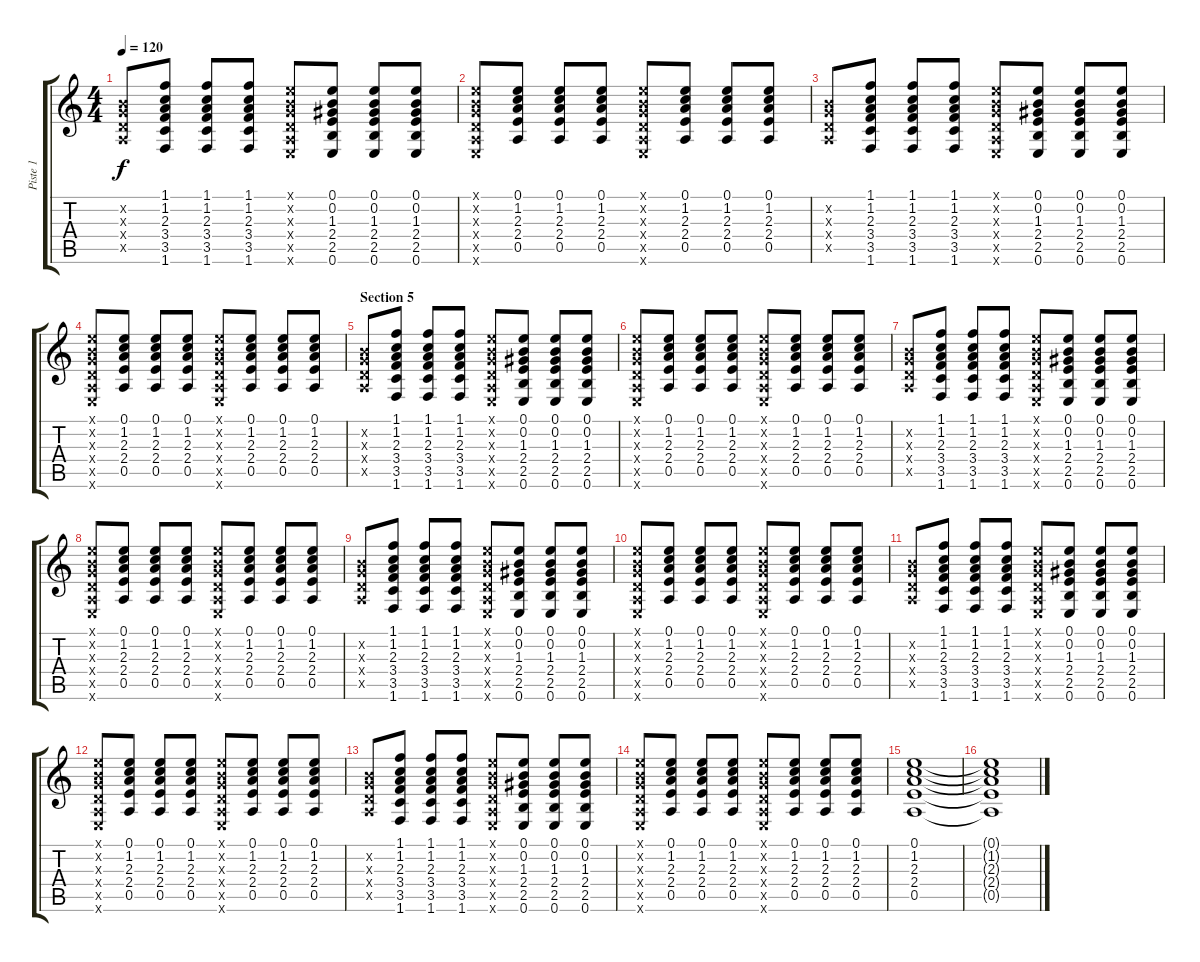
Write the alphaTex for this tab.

\track ("Piste 1" "Piste 1") {instrument electricguitarjazz}
\staff {score tabs}
\tuning (E4 B3 G3 D3 A2 E2) {hide}
\ts (4 4)
\tempo 120
\clef g2
\ks c
(0.2{x} 0.3{x} 0.4{x} 0.5{x}).8{dy f} (1.1 1.2 2.3 3.4 3.5 1.6).8 (1.1 1.2 2.3 3.4 3.5 1.6).8 (1.1 1.2 2.3 3.4 3.5 1.6).8 (0.1{x} 0.2{x} 0.3{x} 0.4{x} 0.5{x} 0.6{x}).8 (0.1 0.2 1.3 2.4 2.5 0.6).8 (0.1 0.2 1.3 2.4 2.5 0.6).8 (0.1 0.2 1.3 2.4 2.5 0.6).8 |
(0.1{x} 0.2{x} 0.3{x} 0.4{x} 0.5{x} 0.6{x}).8 (0.1 1.2 2.3 2.4 0.5).8 (0.1 1.2 2.3 2.4 0.5).8 (0.1 1.2 2.3 2.4 0.5).8 (0.1{x} 0.2{x} 0.3{x} 0.4{x} 0.5{x} 0.6{x}).8 (0.1 1.2 2.3 2.4 0.5).8 (0.1 1.2 2.3 2.4 0.5).8 (0.1 1.2 2.3 2.4 0.5).8 |
(0.2{x} 0.3{x} 0.4{x} 0.5{x}).8 (1.1 1.2 2.3 3.4 3.5 1.6).8 (1.1 1.2 2.3 3.4 3.5 1.6).8 (1.1 1.2 2.3 3.4 3.5 1.6).8 (0.1{x} 0.2{x} 0.3{x} 0.4{x} 0.5{x} 0.6{x}).8 (0.1 0.2 1.3 2.4 2.5 0.6).8 (0.1 0.2 1.3 2.4 2.5 0.6).8 (0.1 0.2 1.3 2.4 2.5 0.6).8 |
(0.1{x} 0.2{x} 0.3{x} 0.4{x} 0.5{x} 0.6{x}).8 (0.1 1.2 2.3 2.4 0.5).8 (0.1 1.2 2.3 2.4 0.5).8 (0.1 1.2 2.3 2.4 0.5).8 (0.1{x} 0.2{x} 0.3{x} 0.4{x} 0.5{x} 0.6{x}).8 (0.1 1.2 2.3 2.4 0.5).8 (0.1 1.2 2.3 2.4 0.5).8 (0.1 1.2 2.3 2.4 0.5).8 |
\section ("" "Section 5")
(0.2{x} 0.3{x} 0.4{x} 0.5{x}).8 (1.1 1.2 2.3 3.4 3.5 1.6).8 (1.1 1.2 2.3 3.4 3.5 1.6).8 (1.1 1.2 2.3 3.4 3.5 1.6).8 (0.1{x} 0.2{x} 0.3{x} 0.4{x} 0.5{x} 0.6{x}).8 (0.1 0.2 1.3 2.4 2.5 0.6).8 (0.1 0.2 1.3 2.4 2.5 0.6).8 (0.1 0.2 1.3 2.4 2.5 0.6).8 |
(0.1{x} 0.2{x} 0.3{x} 0.4{x} 0.5{x} 0.6{x}).8 (0.1 1.2 2.3 2.4 0.5).8 (0.1 1.2 2.3 2.4 0.5).8 (0.1 1.2 2.3 2.4 0.5).8 (0.1{x} 0.2{x} 0.3{x} 0.4{x} 0.5{x} 0.6{x}).8 (0.1 1.2 2.3 2.4 0.5).8 (0.1 1.2 2.3 2.4 0.5).8 (0.1 1.2 2.3 2.4 0.5).8 |
(0.2{x} 0.3{x} 0.4{x} 0.5{x}).8 (1.1 1.2 2.3 3.4 3.5 1.6).8 (1.1 1.2 2.3 3.4 3.5 1.6).8 (1.1 1.2 2.3 3.4 3.5 1.6).8 (0.1{x} 0.2{x} 0.3{x} 0.4{x} 0.5{x} 0.6{x}).8 (0.1 0.2 1.3 2.4 2.5 0.6).8 (0.1 0.2 1.3 2.4 2.5 0.6).8 (0.1 0.2 1.3 2.4 2.5 0.6).8 |
(0.1{x} 0.2{x} 0.3{x} 0.4{x} 0.5{x} 0.6{x}).8 (0.1 1.2 2.3 2.4 0.5).8 (0.1 1.2 2.3 2.4 0.5).8 (0.1 1.2 2.3 2.4 0.5).8 (0.1{x} 0.2{x} 0.3{x} 0.4{x} 0.5{x} 0.6{x}).8 (0.1 1.2 2.3 2.4 0.5).8 (0.1 1.2 2.3 2.4 0.5).8 (0.1 1.2 2.3 2.4 0.5).8 |
(0.2{x} 0.3{x} 0.4{x} 0.5{x}).8 (1.1 1.2 2.3 3.4 3.5 1.6).8 (1.1 1.2 2.3 3.4 3.5 1.6).8 (1.1 1.2 2.3 3.4 3.5 1.6).8 (0.1{x} 0.2{x} 0.3{x} 0.4{x} 0.5{x} 0.6{x}).8 (0.1 0.2 1.3 2.4 2.5 0.6).8 (0.1 0.2 1.3 2.4 2.5 0.6).8 (0.1 0.2 1.3 2.4 2.5 0.6).8 |
(0.1{x} 0.2{x} 0.3{x} 0.4{x} 0.5{x} 0.6{x}).8 (0.1 1.2 2.3 2.4 0.5).8 (0.1 1.2 2.3 2.4 0.5).8 (0.1 1.2 2.3 2.4 0.5).8 (0.1{x} 0.2{x} 0.3{x} 0.4{x} 0.5{x} 0.6{x}).8 (0.1 1.2 2.3 2.4 0.5).8 (0.1 1.2 2.3 2.4 0.5).8 (0.1 1.2 2.3 2.4 0.5).8 |
(0.2{x} 0.3{x} 0.4{x} 0.5{x}).8 (1.1 1.2 2.3 3.4 3.5 1.6).8 (1.1 1.2 2.3 3.4 3.5 1.6).8 (1.1 1.2 2.3 3.4 3.5 1.6).8 (0.1{x} 0.2{x} 0.3{x} 0.4{x} 0.5{x} 0.6{x}).8 (0.1 0.2 1.3 2.4 2.5 0.6).8 (0.1 0.2 1.3 2.4 2.5 0.6).8 (0.1 0.2 1.3 2.4 2.5 0.6).8 |
(0.1{x} 0.2{x} 0.3{x} 0.4{x} 0.5{x} 0.6{x}).8 (0.1 1.2 2.3 2.4 0.5).8 (0.1 1.2 2.3 2.4 0.5).8 (0.1 1.2 2.3 2.4 0.5).8 (0.1{x} 0.2{x} 0.3{x} 0.4{x} 0.5{x} 0.6{x}).8 (0.1 1.2 2.3 2.4 0.5).8 (0.1 1.2 2.3 2.4 0.5).8 (0.1 1.2 2.3 2.4 0.5).8 |
(0.2{x} 0.3{x} 0.4{x} 0.5{x}).8 (1.1 1.2 2.3 3.4 3.5 1.6).8 (1.1 1.2 2.3 3.4 3.5 1.6).8 (1.1 1.2 2.3 3.4 3.5 1.6).8 (0.1{x} 0.2{x} 0.3{x} 0.4{x} 0.5{x} 0.6{x}).8 (0.1 0.2 1.3 2.4 2.5 0.6).8 (0.1 0.2 1.3 2.4 2.5 0.6).8 (0.1 0.2 1.3 2.4 2.5 0.6).8 |
(0.1{x} 0.2{x} 0.3{x} 0.4{x} 0.5{x} 0.6{x}).8 (0.1 1.2 2.3 2.4 0.5).8 (0.1 1.2 2.3 2.4 0.5).8 (0.1 1.2 2.3 2.4 0.5).8 (0.1{x} 0.2{x} 0.3{x} 0.4{x} 0.5{x} 0.6{x}).8 (0.1 1.2 2.3 2.4 0.5).8 (0.1 1.2 2.3 2.4 0.5).8 (0.1 1.2 2.3 2.4 0.5).8 |
(0.1 1.2 2.3 2.4 0.5).1 |
(0.1{t} 1.2{t} 2.3{t} 2.4{t} 0.5{t}).1
